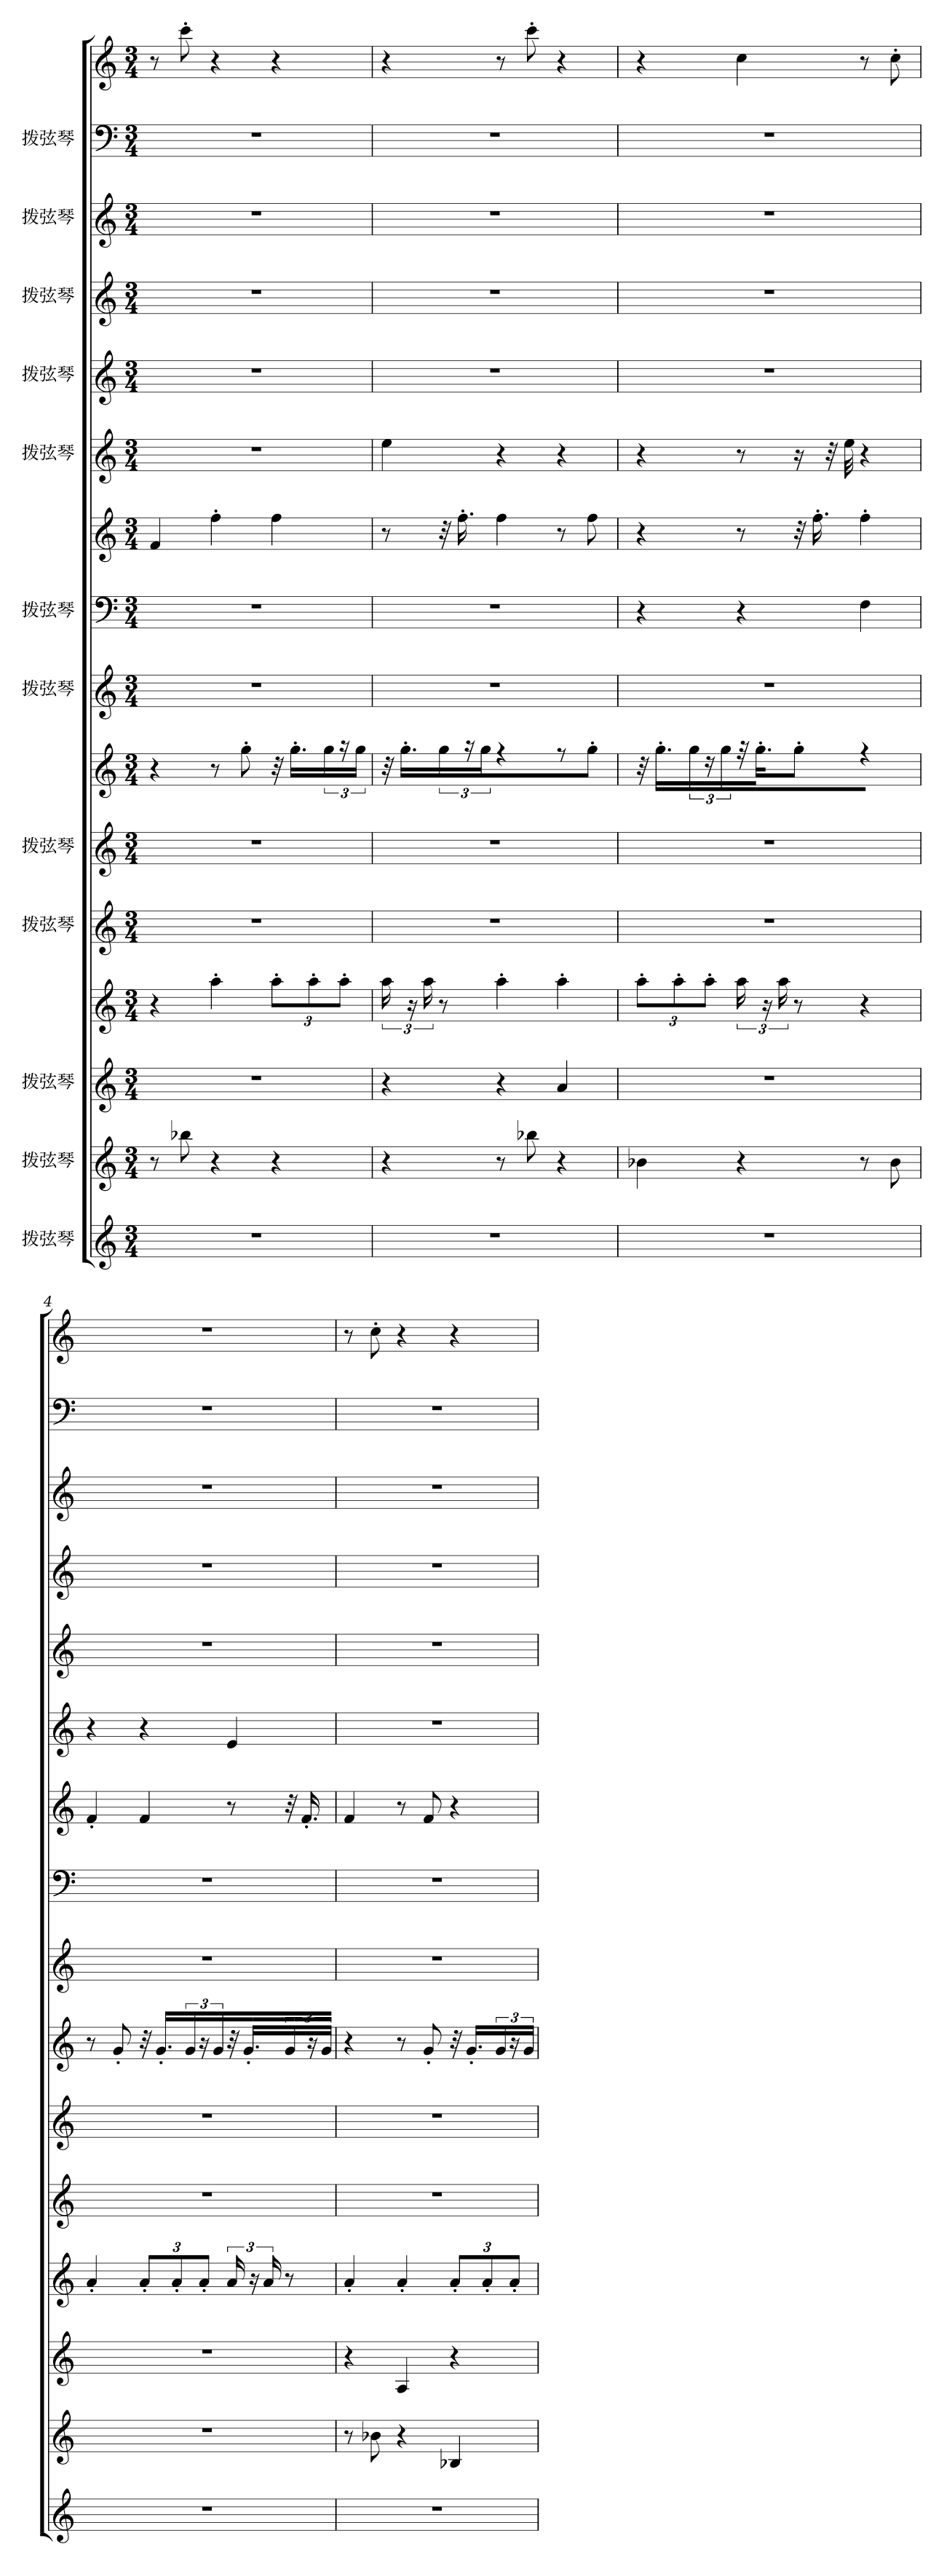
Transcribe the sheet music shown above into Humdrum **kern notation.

**kern	**kern	**kern	**kern	**kern	**kern	**kern	**kern	**kern	**kern	**kern	**kern	**kern	**kern	**kern	**kern
*part12	*part11	*part10	*part10	*part9	*part8	*part8	*part7	*part6	*part6	*part5	*part4	*part3	*part2	*part1	*part1
*staff16	*staff15	*staff14	*staff13	*staff12	*staff11	*staff10	*staff9	*staff8	*staff7	*staff6	*staff5	*staff4	*staff3	*staff2	*staff1
*I"拨弦琴	*I"拨弦琴	*I"拨弦琴	*	*I"拨弦琴	*I"拨弦琴	*	*I"拨弦琴	*I"拨弦琴	*	*I"拨弦琴	*I"拨弦琴	*I"拨弦琴	*I"拨弦琴	*I"拨弦琴	*
*clefG2	*clefG2	*clefG2	*clefG2	*clefG2	*clefG2	*clefG2	*clefG2	*clefF4	*clefG2	*clefG2	*clefG2	*clefG2	*clefG2	*clefF4	*clefG2
*k[]	*k[]	*k[]	*k[]	*k[]	*k[]	*k[]	*k[]	*k[]	*k[]	*k[]	*k[]	*k[]	*k[]	*k[]	*k[]
*M3/4	*M3/4	*M3/4	*M3/4	*M3/4	*M3/4	*M3/4	*M3/4	*M3/4	*M3/4	*M3/4	*M3/4	*M3/4	*M3/4	*M3/4	*M3/4
*MM140	*MM140	*MM140	*MM140	*MM140	*MM140	*MM140	*MM140	*MM140	*MM140	*MM140	*MM140	*MM140	*MM140	*MM140	*MM140
=1	=1	=1	=1	=1	=1	=1	=1	=1	=1	=1	=1	=1	=1	=1	=1
2.r	8r	2.r	4r	2.r	2.r	4r	2.r	2.r	4f/	2.r	2.r	2.r	2.r	2.r	8r
.	8bb-X\	.	.	.	.	.	.	.	.	.	.	.	.	.	8ccc'\
.	4r	.	4aa'\	.	.	8r	.	.	4ff'\	.	.	.	.	.	4r
.	.	.	.	.	.	8gg'\	.	.	.	.	.	.	.	.	.
*	*	*	*Xbrackettup	*	*	*	*	*	*	*	*	*	*	*	*
.	4r	.	12aa'\L	.	.	32r	.	.	4ff\	.	.	.	.	.	4r
.	.	.	.	.	.	16.gg'\LL	.	.	.	.	.	.	.	.	.
.	.	.	12aa'\	.	.	.	.	.	.	.	.	.	.	.	.
.	.	.	.	.	.	24gg\JJ	.	.	.	.	.	.	.	.	.
.	.	.	12aa'\J	.	.	24r	.	.	.	.	.	.	.	.	.
.	.	.	.	.	.	24gg\	.	.	.	.	.	.	.	.	.
=2	=2	=2	=2	=2	=2	=2	=2	=2	=2	=2	=2	=2	=2	=2	=2
*	*	*	*brackettup	*	*	*	*	*	*	*	*	*	*	*	*
2.r	4r	4r	24aa\	2.r	2.r	32r	2.r	2.r	8r	4ee\	2.r	2.r	2.r	2.r	4r
.	.	.	.	.	.	16.gg'\LL	.	.	.	.	.	.	.	.	.
.	.	.	24r	.	.	.	.	.	.	.	.	.	.	.	.
.	.	.	24aa\	.	.	.	.	.	.	.	.	.	.	.	.
.	.	.	8r	.	.	24gg\JJ	.	.	32r	.	.	.	.	.	.
.	.	.	.	.	.	.	.	.	16.ff'\	.	.	.	.	.	.
.	.	.	.	.	.	24r	.	.	.	.	.	.	.	.	.
.	.	.	.	.	.	24gg\	.	.	.	.	.	.	.	.	.
.	8r	4r	4aa'\	.	.	4r	.	.	4ff\	4r	.	.	.	.	8r
.	8bb-X\	.	.	.	.	.	.	.	.	.	.	.	.	.	8ccc'\
.	4r	4a/	4aa'\	.	.	8r	.	.	8r	4r	.	.	.	.	4r
.	.	.	.	.	.	8gg'\	.	.	8ff\	.	.	.	.	.	.
=3	=3	=3	=3	=3	=3	=3	=3	=3	=3	=3	=3	=3	=3	=3	=3
*	*	*	*Xbrackettup	*	*	*	*	*	*	*	*	*	*	*	*
2.r	4b-X\	2.r	12aa'\L	2.r	2.r	32r	2.r	4r	4r	4r	2.r	2.r	2.r	2.r	4r
.	.	.	.	.	.	16.gg'\LL	.	.	.	.	.	.	.	.	.
.	.	.	12aa'\	.	.	.	.	.	.	.	.	.	.	.	.
.	.	.	.	.	.	24gg\JJ	.	.	.	.	.	.	.	.	.
.	.	.	12aa'\J	.	.	24r	.	.	.	.	.	.	.	.	.
.	.	.	.	.	.	24gg\	.	.	.	.	.	.	.	.	.
*	*	*	*brackettup	*	*	*	*	*	*	*	*	*	*	*	*
.	4r	.	24aa\	.	.	32r	.	4r	8r	8r	.	.	.	.	4cc\
.	.	.	.	.	.	16.gg'\KL	.	.	.	.	.	.	.	.	.
.	.	.	24r	.	.	.	.	.	.	.	.	.	.	.	.
.	.	.	24aa\	.	.	.	.	.	.	.	.	.	.	.	.
.	.	.	8r	.	.	8gg'\J	.	.	32r	16r	.	.	.	.	.
.	.	.	.	.	.	.	.	.	16.ff'\	.	.	.	.	.	.
.	.	.	.	.	.	.	.	.	.	32r	.	.	.	.	.
.	.	.	.	.	.	.	.	.	.	32ee\	.	.	.	.	.
.	8r	.	4r	.	.	4r	.	4F\	4ff'\	4r	.	.	.	.	8r
.	8b-\	.	.	.	.	.	.	.	.	.	.	.	.	.	8cc'\
!!LO:PB:g=z
=4	=4	=4	=4	=4	=4	=4	=4	=4	=4	=4	=4	=4	=4	=4	=4
2.r	2.r	2.r	4a'/	2.r	2.r	8r	2.r	2.r	4f'/	4r	2.r	2.r	2.r	2.r	2.r
.	.	.	.	.	.	8g'/	.	.	.	.	.	.	.	.	.
*	*	*	*Xbrackettup	*	*	*	*	*	*	*	*	*	*	*	*
.	.	.	12a'/L	.	.	32r	.	.	4f/	4r	.	.	.	.	.
.	.	.	.	.	.	16.g'/LL	.	.	.	.	.	.	.	.	.
.	.	.	12a'/	.	.	.	.	.	.	.	.	.	.	.	.
.	.	.	.	.	.	24g/JJ	.	.	.	.	.	.	.	.	.
.	.	.	12a'/J	.	.	24r	.	.	.	.	.	.	.	.	.
.	.	.	.	.	.	24g/	.	.	.	.	.	.	.	.	.
*	*	*	*brackettup	*	*	*	*	*	*	*	*	*	*	*	*
.	.	.	24a/	.	.	32r	.	.	8r	4e/	.	.	.	.	.
.	.	.	.	.	.	16.g'/LL	.	.	.	.	.	.	.	.	.
.	.	.	24r	.	.	.	.	.	.	.	.	.	.	.	.
.	.	.	24a/	.	.	.	.	.	.	.	.	.	.	.	.
.	.	.	8r	.	.	24g/JJ	.	.	32r	.	.	.	.	.	.
.	.	.	.	.	.	.	.	.	16.f'/	.	.	.	.	.	.
.	.	.	.	.	.	24r	.	.	.	.	.	.	.	.	.
.	.	.	.	.	.	24g/	.	.	.	.	.	.	.	.	.
=5	=5	=5	=5	=5	=5	=5	=5	=5	=5	=5	=5	=5	=5	=5	=5
2.r	8r	4r	4a'/	2.r	2.r	4r	2.r	2.r	4f/	2.r	2.r	2.r	2.r	2.r	8r
.	8b-X\	.	.	.	.	.	.	.	.	.	.	.	.	.	8cc'\
.	4r	4A/	4a'/	.	.	8r	.	.	8r	.	.	.	.	.	4r
.	.	.	.	.	.	8g'/	.	.	8f/	.	.	.	.	.	.
*	*	*	*Xbrackettup	*	*	*	*	*	*	*	*	*	*	*	*
.	4B-X/	4r	12a'/L	.	.	32r	.	.	4r	.	.	.	.	.	4r
.	.	.	.	.	.	16.g'/LL	.	.	.	.	.	.	.	.	.
.	.	.	12a'/	.	.	.	.	.	.	.	.	.	.	.	.
.	.	.	.	.	.	24g/JJ	.	.	.	.	.	.	.	.	.
.	.	.	12a'/J	.	.	24r	.	.	.	.	.	.	.	.	.
.	.	.	.	.	.	24g/	.	.	.	.	.	.	.	.	.
=	=	=	=	=	=	=	=	=	=	=	=	=	=	=	=
*-	*-	*-	*-	*-	*-	*-	*-	*-	*-	*-	*-	*-	*-	*-	*-
